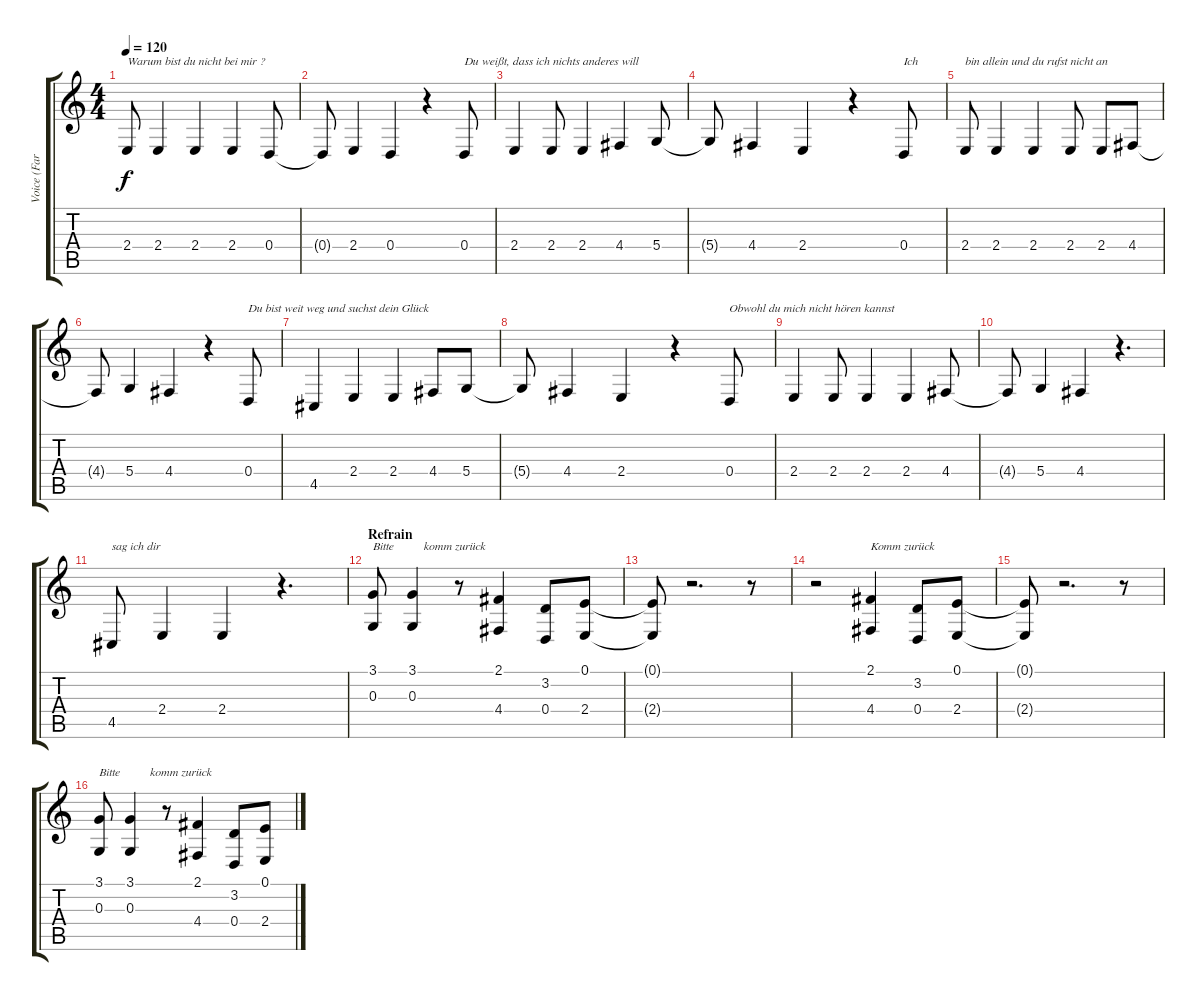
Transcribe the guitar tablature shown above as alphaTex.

\track ("Voice (Farin)" "Voice (Far") {instrument altosax}
\staff {score tabs}
\tuning (E4 B3 G3 D3 A2 E2) {hide}
\ts (4 4)
\tempo 120
\clef g2
\ks c
2.4.8{txt "Warum bist du nicht bei mir ?" dy f} 2.4.4 2.4.4 2.4.4 0.4.8 |
0.4{t}.8 2.4.4 0.4.4 r.4 0.4.8{txt "Du weißt, dass ich nichts anderes will"} |
2.4.4 2.4.8 2.4.4 4.4.4 5.4.8 |
5.4{t}.8 4.4.4 2.4.4 r.4 0.4.8{txt "Ich"} |
2.4.8{txt "bin allein und du rufst nicht an"} 2.4.4 2.4.4 2.4.8 2.4.8 4.4.8 |
4.4{t}.8 5.4.4 4.4.4 r.4 0.4.8{txt "Du bist weit weg und suchst dein Glück"} |
4.5.4 2.4.4 2.4.4 4.4.8 5.4.8 |
5.4{t}.8 4.4.4 2.4.4 r.4 0.4.8{txt "Obwohl du mich nicht hören kannst"} |
2.4.4 2.4.8 2.4.4 2.4.4 4.4.8 |
4.4{t}.8 5.4.4 4.4.4 r.4{d} |
4.5.8{txt "sag ich dir"} 2.4.4 2.4.4 r.4{d} |
\section ("" "Refrain")
(3.1 0.3).8{txt "Bitte          komm zurück"} (3.1 0.3).4 r.8 (2.1 4.4).4 (3.2 0.4).8 (0.1 2.4).8 |
(0.1{t} 2.4{t}).8 r.2{d} r.8 |
r.2 (2.1 4.4).4{txt "Komm zurück"} (3.2 0.4).8 (0.1 2.4).8 |
(0.1{t} 2.4{t}).8 r.2{d} r.8 |
(3.1 0.3).8{txt "Bitte          komm zurück"} (3.1 0.3).4 r.8 (2.1 4.4).4 (3.2 0.4).8 (0.1 2.4).8
